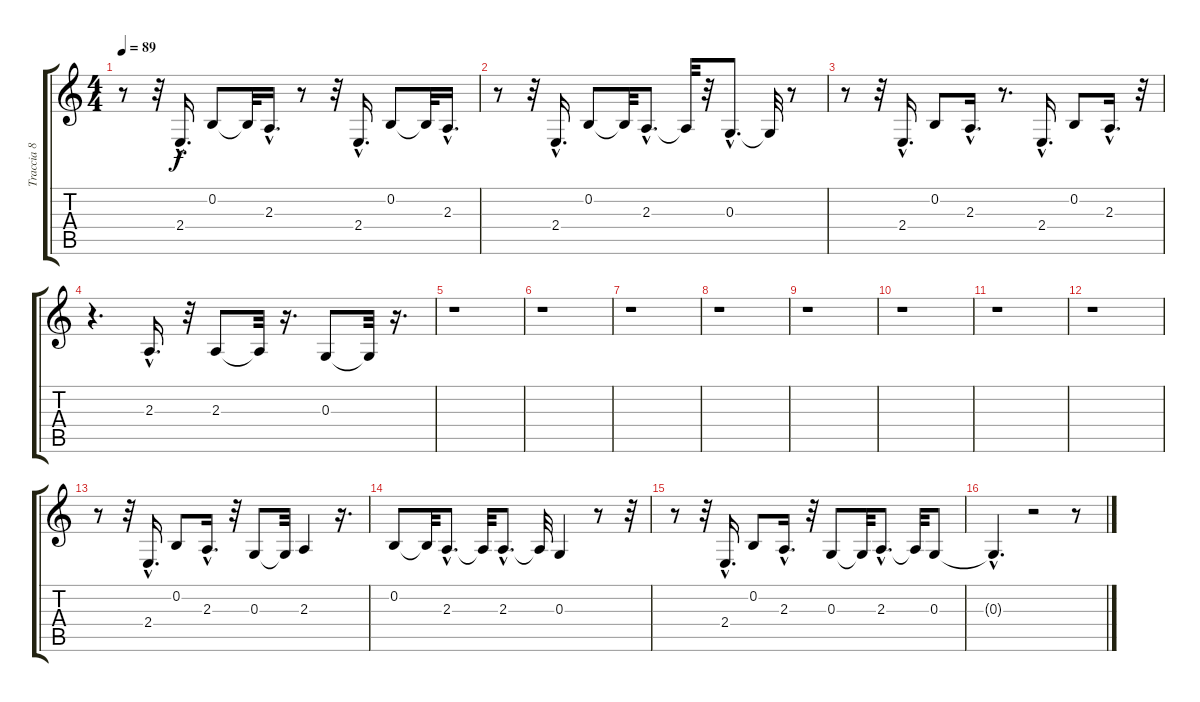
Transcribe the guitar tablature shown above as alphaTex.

\track ("Traccia 8" "Traccia 8") {instrument lead6voice}
\staff {score tabs}
\tuning (E4 B3 G3 D3 A2 E2) {hide}
\ts (4 4)
\tempo 89
\clef g2
\ks c
r.8{dy f} r.32 2.4{hac}.16{d} 0.2.8 0.2{t}.32 2.3{hac}.16{d} r.8 r.32 2.4{hac}.16{d} 0.2.8 0.2{t}.32 2.3{hac}.16{d} |
r.8 r.32 2.4{hac}.16{d} 0.2.8 0.2{t}.32 2.3{hac}.8{d} 2.3{t}.32 r.32 0.3{hac}.8{d} 0.3{t}.32 r.8 |
r.8 r.32 2.4{hac}.16{d} 0.2.8 2.3{hac}.16{d} r.8{d} 2.4{hac}.16{d} 0.2.8 2.3{hac}.16{d} r.32 |
r.4{d} 2.3{hac}.16{d} r.32 2.3.8 2.3{t}.32 r.16{d} 0.3.8 0.3{t}.32 r.16{d} |
r.1 |
r.1 |
r.1 |
r.1 |
r.1 |
r.1 |
r.1 |
r.1 |
r.8 r.32 2.4{hac}.16{d} 0.2.8 2.3{hac}.16{d} r.32 0.3.8 0.3{t}.32 2.3.4 r.16{d} |
0.2.8 0.2{t}.32 2.3{hac}.8{d} 2.3{t}.32 2.3{hac}.8{d} 2.3{t}.32 0.3.4 r.8 r.32 |
r.8 r.32 2.4{hac}.16{d} 0.2.8 2.3{hac}.16{d} r.32 0.3.8 0.3{t}.32 2.3{hac}.8{d} 2.3{t}.32 0.3.8 |
0.3{hac t}.4{d} r.2 r.8
